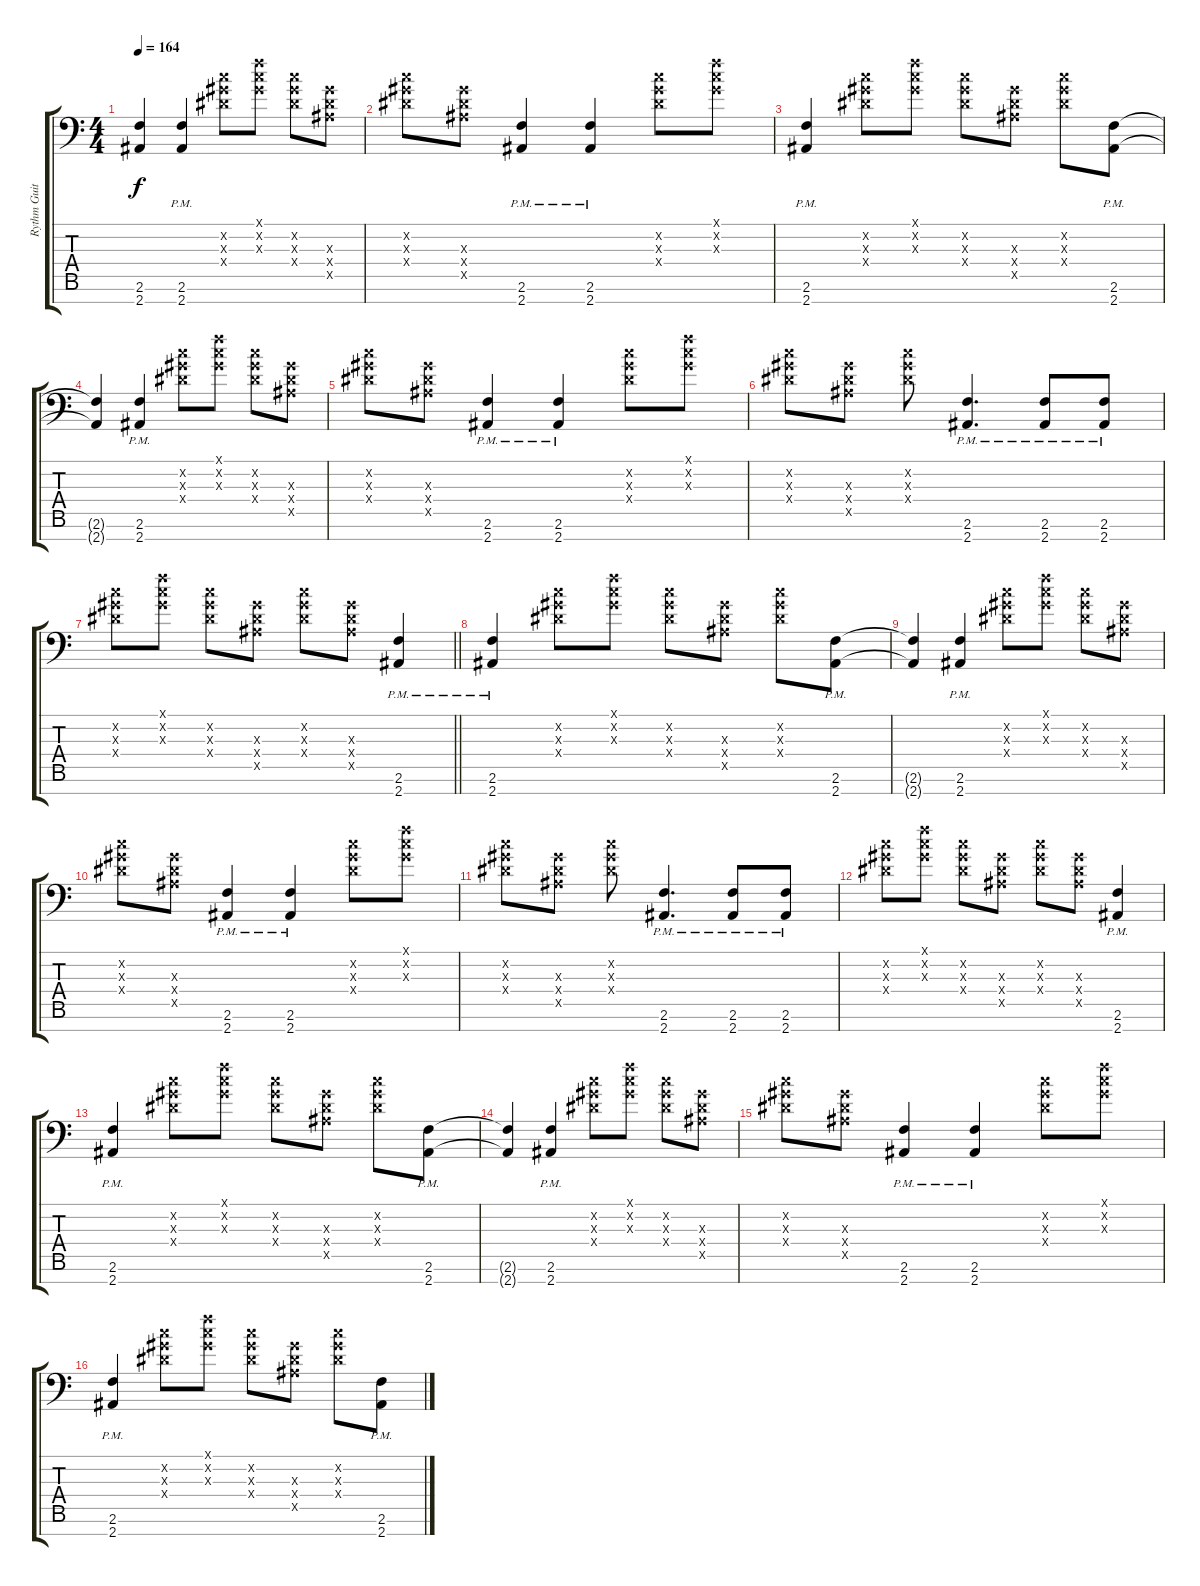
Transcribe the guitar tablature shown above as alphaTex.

\track ("Rythm Guitar #1" "Rythm Guit") {instrument distortionguitar}
\staff {score tabs}
\tuning (Eb4 Bb3 Gb3 Db3 Ab2 Eb2 Ab1) {hide}
\ts (4 4)
\tempo 164
\clef f4
\ks c
(2.6{t} 2.7{t}).4{dy f} (2.6{pm} 2.7{pm}).4 (2.2{x} 2.3{x} 2.4{x}).8 (2.1{x} 2.2{x} 2.3{x}).8 (2.2{x} 2.3{x} 2.4{x}).8 (2.3{x} 2.4{x} 2.5{x}).8 |
(2.2{x} 2.3{x} 2.4{x}).8 (2.3{x} 2.4{x} 2.5{x}).8 (2.6{pm} 2.7{pm}).4 (2.6{pm} 2.7{pm}).4 (2.2{x} 2.3{x} 2.4{x}).8 (2.1{x} 2.2{x} 2.3{x}).8 |
(2.6{pm} 2.7{pm}).4 (2.2{x} 2.3{x} 2.4{x}).8 (2.1{x} 2.2{x} 2.3{x}).8 (2.2{x} 2.3{x} 2.4{x}).8 (2.3{x} 2.4{x} 2.5{x}).8 (2.2{x} 2.3{x} 2.4{x}).8 (2.6{pm} 2.7{pm}).8 |
(2.6{t} 2.7{t}).4 (2.6{pm} 2.7{pm}).4 (2.2{x} 2.3{x} 2.4{x}).8 (2.1{x} 2.2{x} 2.3{x}).8 (2.2{x} 2.3{x} 2.4{x}).8 (2.3{x} 2.4{x} 2.5{x}).8 |
(2.2{x} 2.3{x} 2.4{x}).8 (2.3{x} 2.4{x} 2.5{x}).8 (2.6{pm} 2.7{pm}).4 (2.6{pm} 2.7{pm}).4 (2.2{x} 2.3{x} 2.4{x}).8 (2.1{x} 2.2{x} 2.3{x}).8 |
(2.2{x} 2.3{x} 2.4{x}).8 (2.3{x} 2.4{x} 2.5{x}).8 (2.2{x} 2.3{x} 2.4{x}).8 (2.6{pm} 2.7{pm}).4{d} (2.6{pm} 2.7{pm}).8 (2.6{pm} 2.7{pm}).8 |
\barLineRight lightlight
(2.2{x} 2.3{x} 2.4{x}).8 (2.1{x} 2.2{x} 2.3{x}).8 (2.2{x} 2.3{x} 2.4{x}).8 (2.3{x} 2.4{x} 2.5{x}).8 (2.2{x} 2.3{x} 2.4{x}).8 (2.3{x} 2.4{x} 2.5{x}).8 (2.6{pm} 2.7{pm}).4 |
\section ("" "")
(2.6{pm} 2.7{pm}).4 (2.2{x} 2.3{x} 2.4{x}).8 (2.1{x} 2.2{x} 2.3{x}).8 (2.2{x} 2.3{x} 2.4{x}).8 (2.3{x} 2.4{x} 2.5{x}).8 (2.2{x} 2.3{x} 2.4{x}).8 (2.6{pm} 2.7{pm}).8 |
(2.6{t} 2.7{t}).4 (2.6{pm} 2.7{pm}).4 (2.2{x} 2.3{x} 2.4{x}).8 (2.1{x} 2.2{x} 2.3{x}).8 (2.2{x} 2.3{x} 2.4{x}).8 (2.3{x} 2.4{x} 2.5{x}).8 |
(2.2{x} 2.3{x} 2.4{x}).8 (2.3{x} 2.4{x} 2.5{x}).8 (2.6{pm} 2.7{pm}).4 (2.6{pm} 2.7{pm}).4 (2.2{x} 2.3{x} 2.4{x}).8 (2.1{x} 2.2{x} 2.3{x}).8 |
(2.2{x} 2.3{x} 2.4{x}).8 (2.3{x} 2.4{x} 2.5{x}).8 (2.2{x} 2.3{x} 2.4{x}).8 (2.6{pm} 2.7{pm}).4{d} (2.6{pm} 2.7{pm}).8 (2.6{pm} 2.7{pm}).8 |
(2.2{x} 2.3{x} 2.4{x}).8 (2.1{x} 2.2{x} 2.3{x}).8 (2.2{x} 2.3{x} 2.4{x}).8 (2.3{x} 2.4{x} 2.5{x}).8 (2.2{x} 2.3{x} 2.4{x}).8 (2.3{x} 2.4{x} 2.5{x}).8 (2.6{pm} 2.7{pm}).4 |
(2.6{pm} 2.7{pm}).4 (2.2{x} 2.3{x} 2.4{x}).8 (2.1{x} 2.2{x} 2.3{x}).8 (2.2{x} 2.3{x} 2.4{x}).8 (2.3{x} 2.4{x} 2.5{x}).8 (2.2{x} 2.3{x} 2.4{x}).8 (2.6{pm} 2.7{pm}).8 |
(2.6{t} 2.7{t}).4 (2.6{pm} 2.7{pm}).4 (2.2{x} 2.3{x} 2.4{x}).8 (2.1{x} 2.2{x} 2.3{x}).8 (2.2{x} 2.3{x} 2.4{x}).8 (2.3{x} 2.4{x} 2.5{x}).8 |
(2.2{x} 2.3{x} 2.4{x}).8 (2.3{x} 2.4{x} 2.5{x}).8 (2.6{pm} 2.7{pm}).4 (2.6{pm} 2.7{pm}).4 (2.2{x} 2.3{x} 2.4{x}).8 (2.1{x} 2.2{x} 2.3{x}).8 |
(2.6{pm} 2.7{pm}).4 (2.2{x} 2.3{x} 2.4{x}).8 (2.1{x} 2.2{x} 2.3{x}).8 (2.2{x} 2.3{x} 2.4{x}).8 (2.3{x} 2.4{x} 2.5{x}).8 (2.2{x} 2.3{x} 2.4{x}).8 (2.6{pm} 2.7{pm}).8
